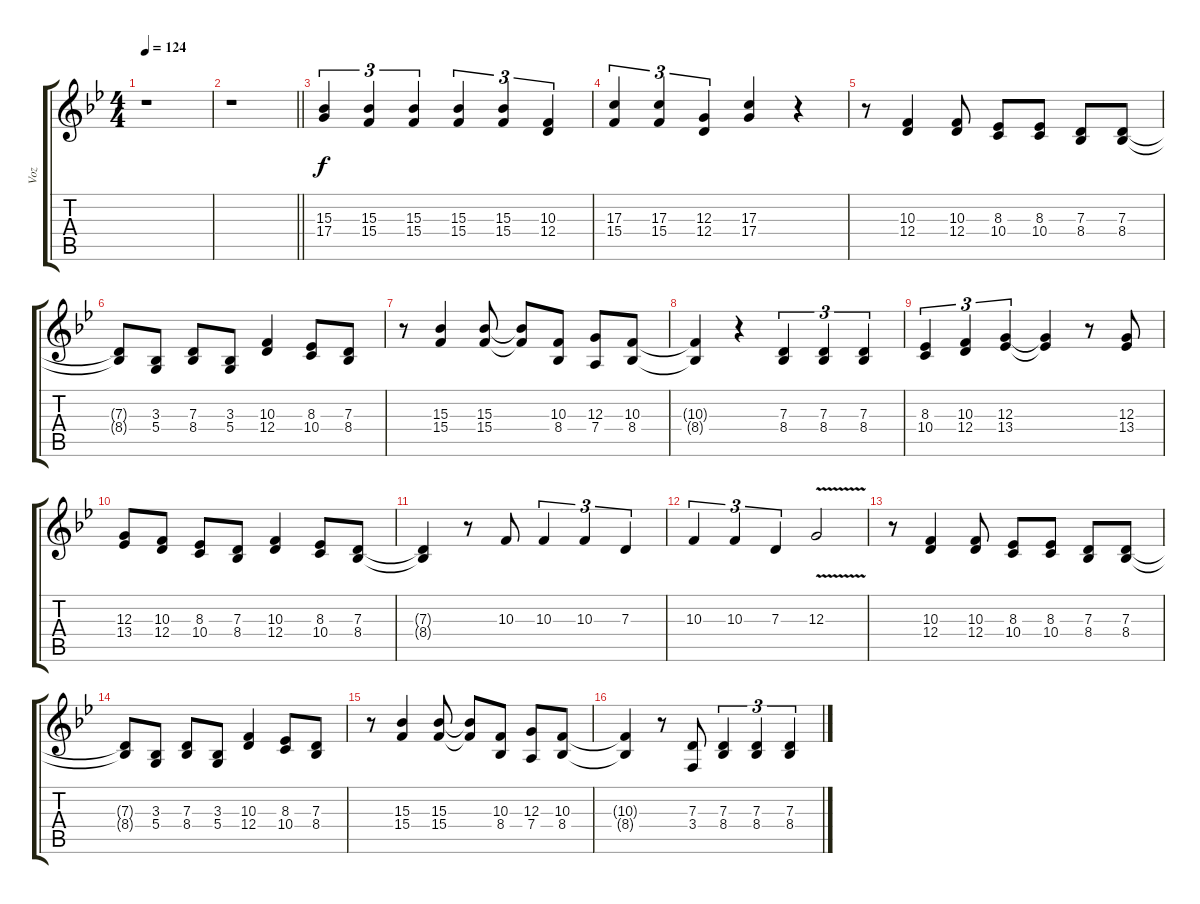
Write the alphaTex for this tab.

\track ("Voz" "Voz") {instrument lead6voice}
\staff {score tabs}
\tuning (E4 B3 G3 D3 A2 E2) {hide}
\ts (4 4)
\tempo 124
\clef g2
\ks bb
r.1{dy f} |
\barLineRight lightlight
r.1 |
(15.3 17.4).4{tu (3 2)} (15.3 15.4).4{tu (3 2)} (15.3 15.4).4{tu (3 2)} (15.3 15.4).4{tu (3 2)} (15.3 15.4).4{tu (3 2)} (10.3 12.4).4{tu (3 2)} |
(17.3 15.4).4{tu (3 2)} (17.3 15.4).4{tu (3 2)} (12.3 12.4).4{tu (3 2)} (17.3 17.4).4 r.4 |
r.8 (10.3 12.4).4 (10.3 12.4).8 (8.3 10.4).8 (8.3 10.4).8 (7.3 8.4).8 (7.3 8.4).8 |
(7.3{t} 8.4{t}).8 (3.3 5.4).8 (7.3 8.4).8 (3.3 5.4).8 (10.3 12.4).4 (8.3 10.4).8 (7.3 8.4).8 |
r.8 (15.3 15.4).4 (15.3 15.4).8 (15.3{t} 15.4{t}).8 (10.3 8.4).8 (12.3 7.4).8 (10.3 8.4).8 |
(10.3{t} 8.4{t}).4 r.4 (7.3 8.4).4{tu (3 2)} (7.3 8.4).4{tu (3 2)} (7.3 8.4).4{tu (3 2)} |
(8.3 10.4).4{tu (3 2)} (10.3 12.4).4{tu (3 2)} (12.3 13.4).4{tu (3 2)} (12.3{t} 13.4{t}).4 r.8 (12.3 13.4).8 |
(12.3 13.4).8 (10.3 12.4).8 (8.3 10.4).8 (7.3 8.4).8 (10.3 12.4).4 (8.3 10.4).8 (7.3 8.4).8 |
(7.3{t} 8.4{t}).4 r.8 10.3.8 10.3.4{tu (3 2)} 10.3.4{tu (3 2)} 7.3.4{tu (3 2)} |
10.3.4{tu (3 2)} 10.3.4{tu (3 2)} 7.3.4{tu (3 2)} 12.3{v}.2 |
r.8 (10.3 12.4).4 (10.3 12.4).8 (8.3 10.4).8 (8.3 10.4).8 (7.3 8.4).8 (7.3 8.4).8 |
(7.3{t} 8.4{t}).8 (3.3 5.4).8 (7.3 8.4).8 (3.3 5.4).8 (10.3 12.4).4 (8.3 10.4).8 (7.3 8.4).8 |
r.8 (15.3 15.4).4 (15.3 15.4).8 (15.3{t} 15.4{t}).8 (10.3 8.4).8 (12.3 7.4).8 (10.3 8.4).8 |
(10.3{t} 8.4{t}).4 r.8 (7.3 3.4).8 (7.3 8.4).4{tu (3 2)} (7.3 8.4).4{tu (3 2)} (7.3 8.4).4{tu (3 2)}
